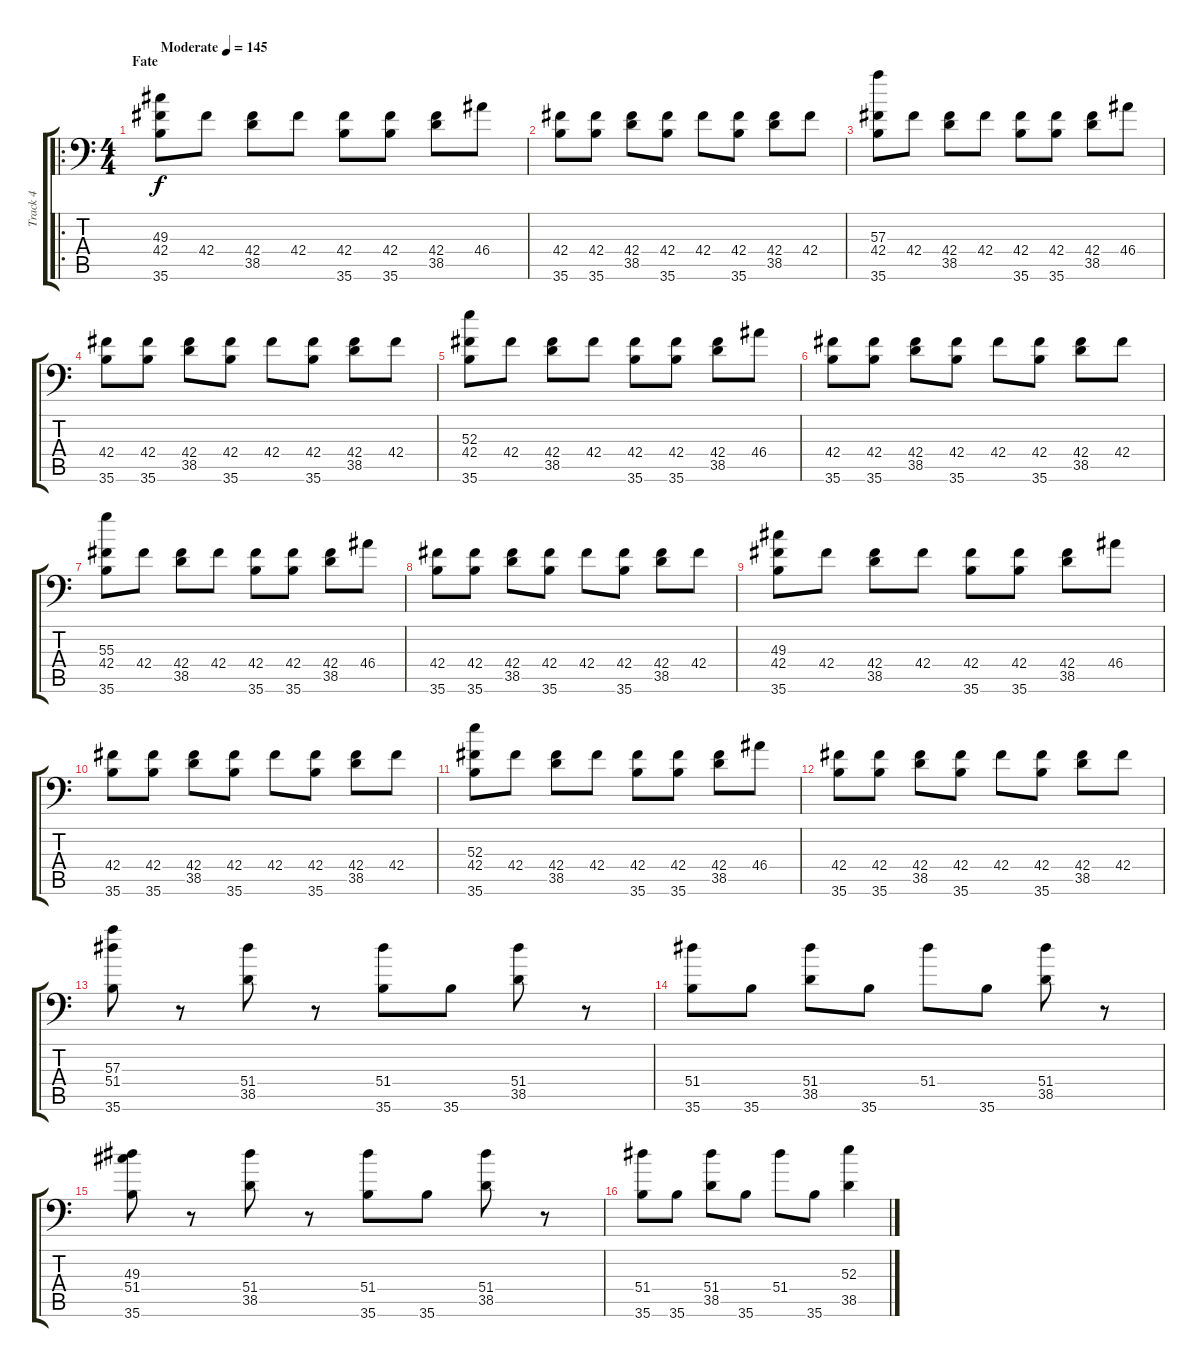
\track ("Track 4" "Track 4") {instrument acousticgrandpiano}
\staff {score tabs}
\tuning (C-1 C-1 C-1 C-1 C-1 C-1) {hide}
\ro
\ts (4 4)
\section ("" "Fate")
\tempo (145 "Moderate")
\clef f4
\ks c
(49.3 42.4 35.6).8{dy f instrument acousticgrandpiano} 42.4.8 (42.4 38.5).8 42.4.8 (42.4 35.6).8 (42.4 35.6).8 (42.4 38.5).8 46.4.8 |
(42.4 35.6).8 (42.4 35.6).8 (42.4 38.5).8 (42.4 35.6).8 42.4.8 (42.4 35.6).8 (42.4 38.5).8 42.4.8 |
(57.3 42.4 35.6).8 42.4.8 (42.4 38.5).8 42.4.8 (42.4 35.6).8 (42.4 35.6).8 (42.4 38.5).8 46.4.8 |
(42.4 35.6).8 (42.4 35.6).8 (42.4 38.5).8 (42.4 35.6).8 42.4.8 (42.4 35.6).8 (42.4 38.5).8 42.4.8 |
(52.3 42.4 35.6).8 42.4.8 (42.4 38.5).8 42.4.8 (42.4 35.6).8 (42.4 35.6).8 (42.4 38.5).8 46.4.8 |
(42.4 35.6).8 (42.4 35.6).8 (42.4 38.5).8 (42.4 35.6).8 42.4.8 (42.4 35.6).8 (42.4 38.5).8 42.4.8 |
(55.3 42.4 35.6).8 42.4.8 (42.4 38.5).8 42.4.8 (42.4 35.6).8 (42.4 35.6).8 (42.4 38.5).8 46.4.8 |
(42.4 35.6).8 (42.4 35.6).8 (42.4 38.5).8 (42.4 35.6).8 42.4.8 (42.4 35.6).8 (42.4 38.5).8 42.4.8 |
(49.3 42.4 35.6).8 42.4.8 (42.4 38.5).8 42.4.8 (42.4 35.6).8 (42.4 35.6).8 (42.4 38.5).8 46.4.8 |
(42.4 35.6).8 (42.4 35.6).8 (42.4 38.5).8 (42.4 35.6).8 42.4.8 (42.4 35.6).8 (42.4 38.5).8 42.4.8 |
(52.3 42.4 35.6).8 42.4.8 (42.4 38.5).8 42.4.8 (42.4 35.6).8 (42.4 35.6).8 (42.4 38.5).8 46.4.8 |
(42.4 35.6).8 (42.4 35.6).8 (42.4 38.5).8 (42.4 35.6).8 42.4.8 (42.4 35.6).8 (42.4 38.5).8 42.4.8 |
(57.3 51.4 35.6).8 r.8 (51.4 38.5).8 r.8 (51.4 35.6).8 35.6.8 (51.4 38.5).8 r.8 |
(51.4 35.6).8 35.6.8 (51.4 38.5).8 35.6.8 51.4.8 35.6.8 (51.4 38.5).8 r.8 |
(49.3 51.4 35.6).8 r.8 (51.4 38.5).8 r.8 (51.4 35.6).8 35.6.8 (51.4 38.5).8 r.8 |
(51.4 35.6).8 35.6.8 (51.4 38.5).8 35.6.8 51.4.8 35.6.8 (52.3 38.5).4
